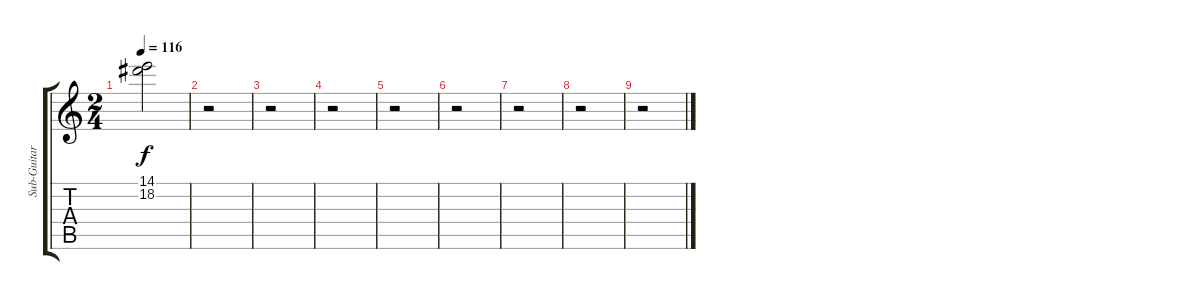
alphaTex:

\track ("Sub-Guitar" "Sub-Guitar") {instrument distortionguitar}
\staff {score tabs}
\tuning (D4 A3 F3 C3 G2 C2) {hide}
\ts (2 4)
\tempo 116
\clef g2
\ks c
(14.1 18.2).2{dy f} |
r.2 |
r.2 |
r.2 |
r.2 |
r.2 |
r.2 |
r.2 |
r.2
